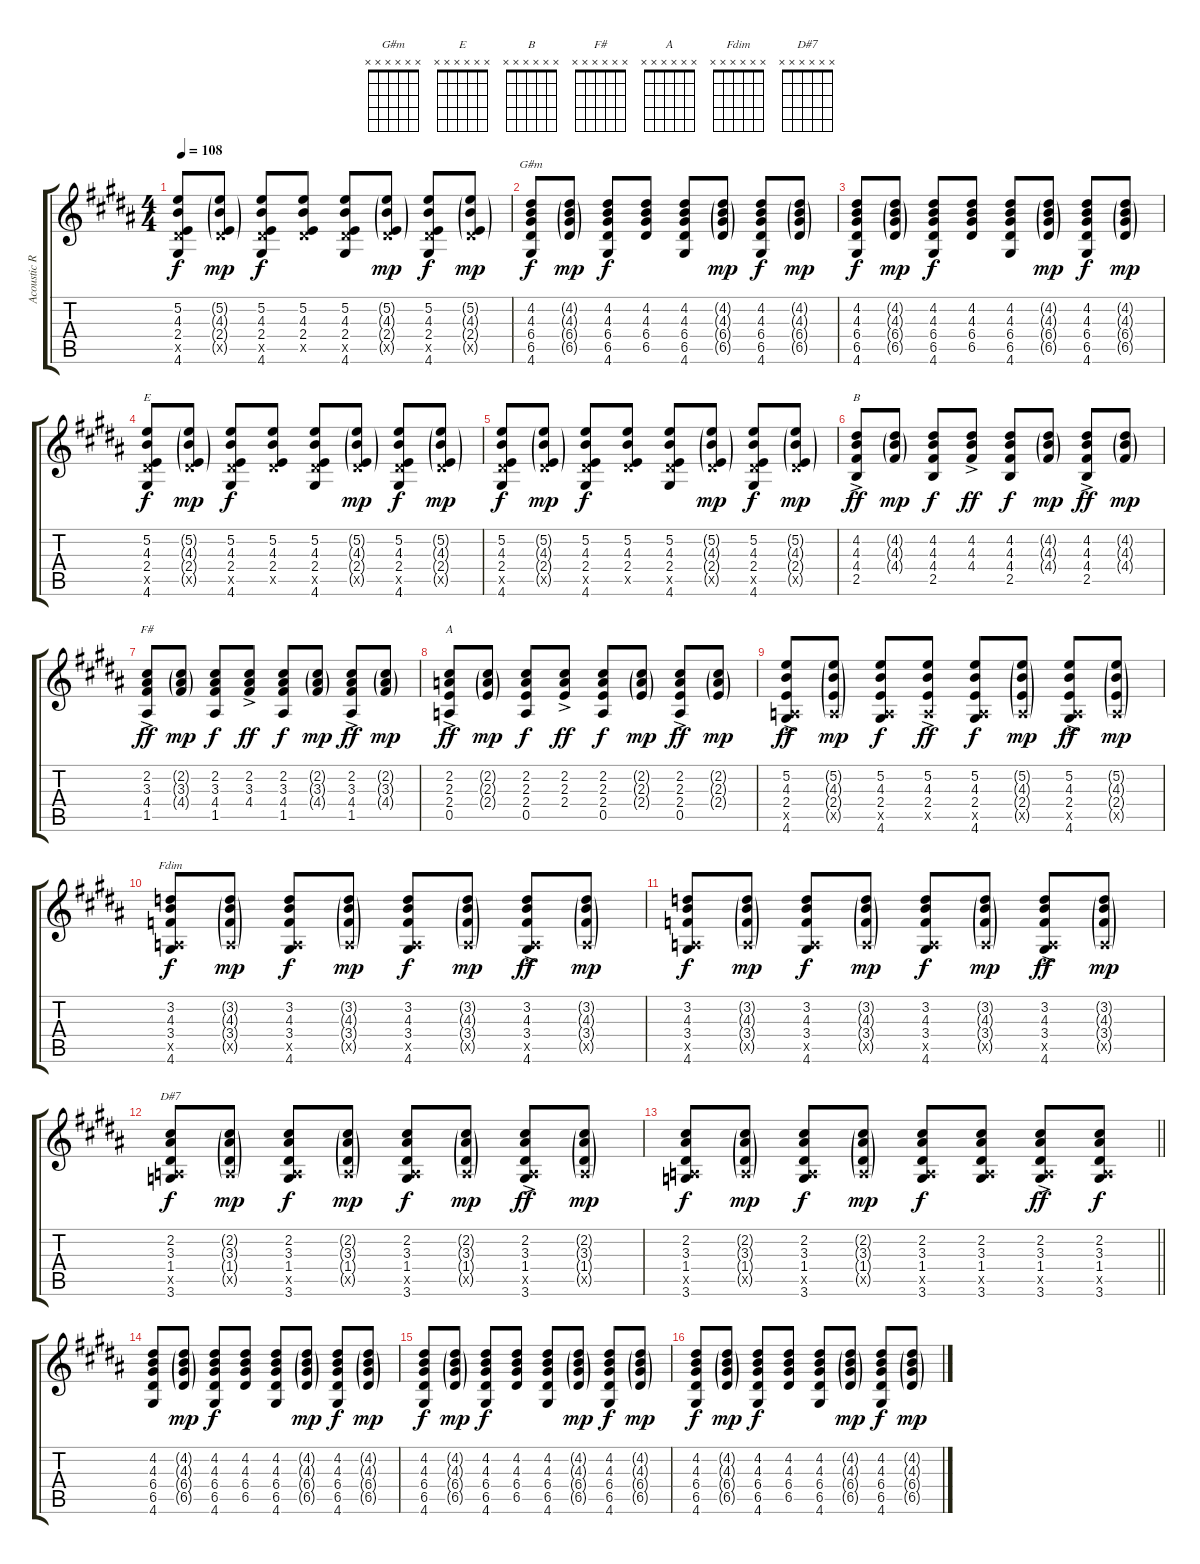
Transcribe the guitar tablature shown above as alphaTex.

\track ("Acoustic Rhythm Guitar" "Acoustic R") {instrument acousticguitarsteel}
\staff {score tabs}
\tuning (E4 B3 G3 D3 A2 E2) {hide}
\chord ("G#m" x x x x x x)
\chord ("E" x x x x x x)
\chord ("B" x x x x x x)
\chord ("F#" x x x x x x)
\chord ("A" x x x x x x)
\chord ("Fdim" x x x x x x)
\chord ("D#7" x x x x x x)
\ts (4 4)
\tempo 108
\clef g2
\ks g#minor
(5.2 4.3 2.4 6.5{x} 4.6).8{dy f} (5.2{g} 4.3{g} 2.4{g} 6.5{g x}).8{dy mp} (5.2 4.3 2.4 6.5{x} 4.6).8{dy f} (5.2 4.3 2.4 6.5{x}).8 (5.2 4.3 2.4 6.5{x} 4.6).8 (5.2{g} 4.3{g} 2.4{g} 6.5{g x}).8{dy mp} (5.2 4.3 2.4 6.5{x} 4.6).8{dy f} (5.2{g} 4.3{g} 2.4{g} 6.5{g x}).8{dy mp} |
(4.2 4.3 6.4 6.5 4.6).8{ch "G#m" dy f} (4.2{g} 4.3{g} 6.4{g} 6.5{g}).8{dy mp} (4.2 4.3 6.4 6.5 4.6).8{dy f} (4.2 4.3 6.4 6.5).8 (4.2 4.3 6.4 6.5 4.6).8 (4.2{g} 4.3{g} 6.4{g} 6.5{g}).8{dy mp} (4.2 4.3 6.4 6.5 4.6).8{dy f} (4.2{g} 4.3{g} 6.4{g} 6.5{g}).8{dy mp} |
(4.2 4.3 6.4 6.5 4.6).8{dy f} (4.2{g} 4.3{g} 6.4{g} 6.5{g}).8{dy mp} (4.2 4.3 6.4 6.5 4.6).8{dy f} (4.2 4.3 6.4 6.5).8 (4.2 4.3 6.4 6.5 4.6).8 (4.2{g} 4.3{g} 6.4{g} 6.5{g}).8{dy mp} (4.2 4.3 6.4 6.5 4.6).8{dy f} (4.2{g} 4.3{g} 6.4{g} 6.5{g}).8{dy mp} |
(5.2 4.3 2.4 6.5{x} 4.6).8{ch "E" dy f} (5.2{g} 4.3{g} 2.4{g} 6.5{g x}).8{dy mp} (5.2 4.3 2.4 6.5{x} 4.6).8{dy f} (5.2 4.3 2.4 6.5{x}).8 (5.2 4.3 2.4 6.5{x} 4.6).8 (5.2{g} 4.3{g} 2.4{g} 6.5{g x}).8{dy mp} (5.2 4.3 2.4 6.5{x} 4.6).8{dy f} (5.2{g} 4.3{g} 2.4{g} 6.5{g x}).8{dy mp} |
(5.2 4.3 2.4 6.5{x} 4.6).8{dy f} (5.2{g} 4.3{g} 2.4{g} 6.5{g x}).8{dy mp} (5.2 4.3 2.4 6.5{x} 4.6).8{dy f} (5.2 4.3 2.4 6.5{x}).8 (5.2 4.3 2.4 6.5{x} 4.6).8 (5.2{g} 4.3{g} 2.4{g} 6.5{g x}).8{dy mp} (5.2 4.3 2.4 6.5{x} 4.6).8{dy f} (5.2{g} 4.3{g} 2.4{g} 6.5{g x}).8{dy mp} |
(4.2{ac} 4.3{ac} 4.4{ac} 2.5{ac}).8{ch "B" dy ff} (4.2{g} 4.3{g} 4.4{g}).8{dy mp} (4.2 4.3 4.4 2.5).8{dy f} (4.2{ac} 4.3{ac} 4.4{ac}).8{dy ff} (4.2 4.3 4.4 2.5).8{dy f} (4.2{g} 4.3{g} 4.4{g}).8{dy mp} (4.2{ac} 4.3{ac} 4.4{ac} 2.5{ac}).8{dy ff} (4.2{g} 4.3{g} 4.4{g}).8{dy mp} |
(2.2{ac} 3.3{ac} 4.4{ac} 1.5{ac}).8{ch "F#" dy ff} (2.2{g} 3.3{g} 4.4{g}).8{dy mp} (2.2 3.3 4.4 1.5).8{dy f} (2.2{ac} 3.3{ac} 4.4{ac}).8{dy ff} (2.2 3.3 4.4 1.5).8{dy f} (2.2{g} 3.3{g} 4.4{g}).8{dy mp} (2.2{ac} 3.3{ac} 4.4{ac} 1.5{ac}).8{dy ff} (2.2{g} 3.3{g} 4.4{g}).8{dy mp} |
(2.2{ac} 2.3{ac} 2.4{ac} 0.5{ac}).8{ch "A" dy ff} (2.2{g} 2.3{g} 2.4{g}).8{dy mp} (2.2 2.3 2.4 0.5).8{dy f} (2.2{ac} 2.3{ac} 2.4{ac}).8{dy ff} (2.2 2.3 2.4 0.5).8{dy f} (2.2{g} 2.3{g} 2.4{g}).8{dy mp} (2.2{ac} 2.3{ac} 2.4{ac} 0.5{ac}).8{dy ff} (2.2{g} 2.3{g} 2.4{g}).8{dy mp} |
(5.2{ac} 4.3{ac} 2.4{ac} 0.5{ac x} 4.6{ac}).8{dy ff} (5.2{g} 4.3{g} 2.4{g} 0.5{g x}).8{dy mp} (5.2 4.3 2.4 0.5{x} 4.6).8{dy f} (5.2{ac} 4.3{ac} 2.4{ac} 0.5{ac x}).8{dy ff} (5.2 4.3 2.4 0.5{x} 4.6).8{dy f} (5.2{g} 4.3{g} 2.4{g} 0.5{g x}).8{dy mp} (5.2{ac} 4.3{ac} 2.4{ac} 0.5{ac x} 4.6{ac}).8{dy ff} (5.2{g} 4.3{g} 2.4{g} 0.5{g x}).8{dy mp} |
(3.2 4.3 3.4 0.5{x} 4.6).8{ch "Fdim" dy f} (3.2{g} 4.3{g} 3.4{g} 0.5{g x}).8{dy mp} (3.2 4.3 3.4 0.5{x} 4.6).8{dy f} (3.2{g} 4.3{g} 3.4{g} 0.5{g x}).8{dy mp} (3.2 4.3 3.4 0.5{x} 4.6).8{dy f} (3.2{g} 4.3{g} 3.4{g} 0.5{g x}).8{dy mp} (3.2{ac} 4.3{ac} 3.4{ac} 0.5{ac x} 4.6{ac}).8{dy ff} (3.2{g} 4.3{g} 3.4{g} 0.5{g x}).8{dy mp} |
(3.2 4.3 3.4 0.5{x} 4.6).8{dy f} (3.2{g} 4.3{g} 3.4{g} 0.5{g x}).8{dy mp} (3.2 4.3 3.4 0.5{x} 4.6).8{dy f} (3.2{g} 4.3{g} 3.4{g} 0.5{g x}).8{dy mp} (3.2 4.3 3.4 0.5{x} 4.6).8{dy f} (3.2{g} 4.3{g} 3.4{g} 0.5{g x}).8{dy mp} (3.2{ac} 4.3{ac} 3.4{ac} 0.5{ac x} 4.6{ac}).8{dy ff} (3.2{g} 4.3{g} 3.4{g} 0.5{g x}).8{dy mp} |
(2.2 3.3 1.4 0.5{x} 3.6).8{ch "D#7" dy f} (2.2{g} 3.3{g} 1.4{g} 0.5{g x}).8{dy mp} (2.2 3.3 1.4 0.5{x} 3.6).8{dy f} (2.2{g} 3.3{g} 1.4{g} 0.5{g x}).8{dy mp} (2.2 3.3 1.4 0.5{x} 3.6).8{dy f} (2.2{g} 3.3{g} 1.4{g} 0.5{g x}).8{dy mp} (2.2{ac} 3.3{ac} 1.4{ac} 0.5{ac x} 3.6{ac}).8{dy ff} (2.2{g} 3.3{g} 1.4{g} 0.5{g x}).8{dy mp} |
\barLineRight lightlight
(2.2 3.3 1.4 0.5{x} 3.6).8{dy f} (2.2{g} 3.3{g} 1.4{g} 0.5{g x}).8{dy mp} (2.2 3.3 1.4 0.5{x} 3.6).8{dy f} (2.2{g} 3.3{g} 1.4{g} 0.5{g x}).8{dy mp} (2.2 3.3 1.4 0.5{x} 3.6).8{dy f} (2.2 3.3 1.4 0.5{x} 3.6).8 (2.2{ac} 3.3{ac} 1.4{ac} 0.5{ac x} 3.6{ac}).8{dy ff} (2.2 3.3 1.4 0.5{x} 3.6).8{dy f} |
(4.2 4.3 6.4 6.5 4.6).8 (4.2{g} 4.3{g} 6.4{g} 6.5{g}).8{dy mp} (4.2 4.3 6.4 6.5 4.6).8{dy f} (4.2 4.3 6.4 6.5).8 (4.2 4.3 6.4 6.5 4.6).8 (4.2{g} 4.3{g} 6.4{g} 6.5{g}).8{dy mp} (4.2 4.3 6.4 6.5 4.6).8{dy f} (4.2{g} 4.3{g} 6.4{g} 6.5{g}).8{dy mp} |
(4.2 4.3 6.4 6.5 4.6).8{dy f} (4.2{g} 4.3{g} 6.4{g} 6.5{g}).8{dy mp} (4.2 4.3 6.4 6.5 4.6).8{dy f} (4.2 4.3 6.4 6.5).8 (4.2 4.3 6.4 6.5 4.6).8 (4.2{g} 4.3{g} 6.4{g} 6.5{g}).8{dy mp} (4.2 4.3 6.4 6.5 4.6).8{dy f} (4.2{g} 4.3{g} 6.4{g} 6.5{g}).8{dy mp} |
(4.2 4.3 6.4 6.5 4.6).8{dy f} (4.2{g} 4.3{g} 6.4{g} 6.5{g}).8{dy mp} (4.2 4.3 6.4 6.5 4.6).8{dy f} (4.2 4.3 6.4 6.5).8 (4.2 4.3 6.4 6.5 4.6).8 (4.2{g} 4.3{g} 6.4{g} 6.5{g}).8{dy mp} (4.2 4.3 6.4 6.5 4.6).8{dy f} (4.2{g} 4.3{g} 6.4{g} 6.5{g}).8{dy mp}
